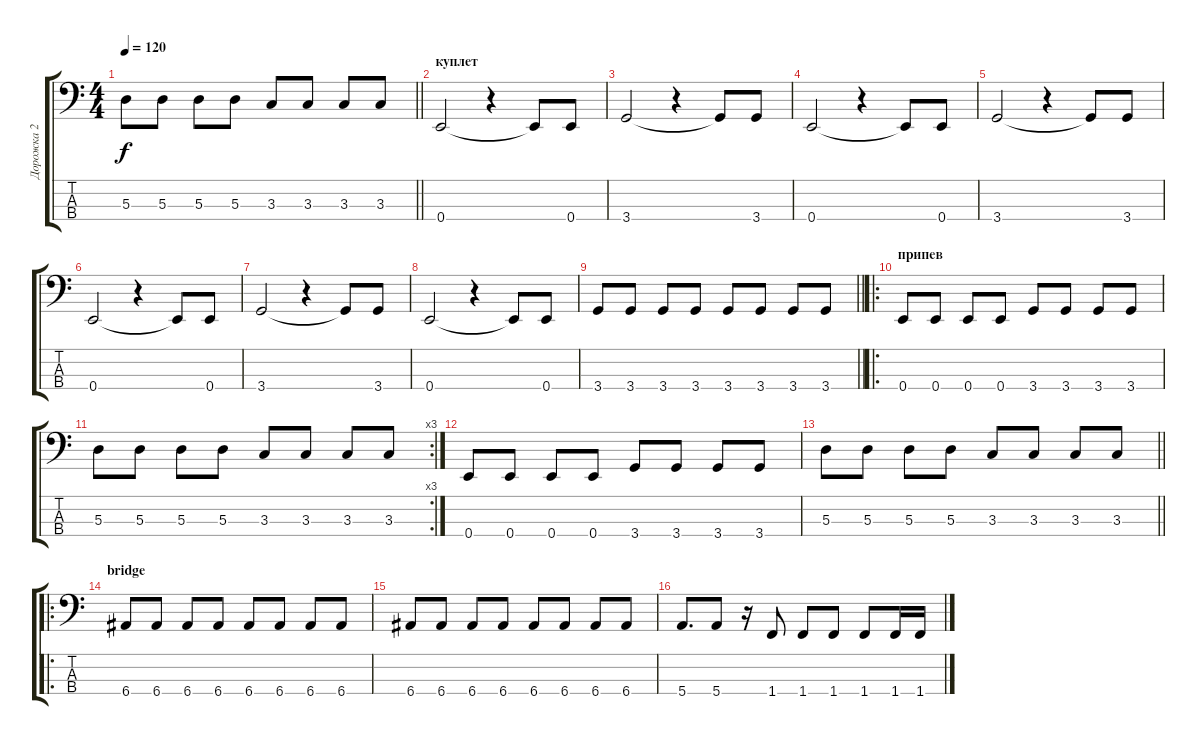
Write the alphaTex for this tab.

\track ("Дорожка 2" "Дорожка 2") {instrument electricbassfinger}
\staff {score tabs}
\tuning (G2 D2 A1 E1) {hide}
\ts (4 4)
\tempo 120
\clef f4
\barLineRight lightlight
\ks c
5.3.8{dy f} 5.3.8 5.3.8 5.3.8 3.3.8 3.3.8 3.3.8 3.3.8 |
\section ("" "куплет")
0.4.2 r.4 0.4{t}.8 0.4.8 |
3.4.2 r.4 3.4{t}.8 3.4.8 |
0.4.2 r.4 0.4{t}.8 0.4.8 |
3.4.2 r.4 3.4{t}.8 3.4.8 |
0.4.2 r.4 0.4{t}.8 0.4.8 |
3.4.2 r.4 3.4{t}.8 3.4.8 |
0.4.2 r.4 0.4{t}.8 0.4.8 |
\barLineRight lightlight
3.4.8 3.4.8 3.4.8 3.4.8 3.4.8 3.4.8 3.4.8 3.4.8 |
\ro
\section ("" "припев")
0.4.8 0.4.8 0.4.8 0.4.8 3.4.8 3.4.8 3.4.8 3.4.8 |
\rc 3
5.3.8 5.3.8 5.3.8 5.3.8 3.3.8 3.3.8 3.3.8 3.3.8 |
0.4.8 0.4.8 0.4.8 0.4.8 3.4.8 3.4.8 3.4.8 3.4.8 |
\barLineRight lightlight
5.3.8 5.3.8 5.3.8 5.3.8 3.3.8 3.3.8 3.3.8 3.3.8 |
\ro
\section ("" "bridge")
6.4.8 6.4.8 6.4.8 6.4.8 6.4.8 6.4.8 6.4.8 6.4.8 |
6.4.8 6.4.8 6.4.8 6.4.8 6.4.8 6.4.8 6.4.8 6.4.8 |
5.4.8{d} 5.4.8 r.16 1.4.8 1.4.8 1.4.8 1.4.8 1.4.16 1.4.16
